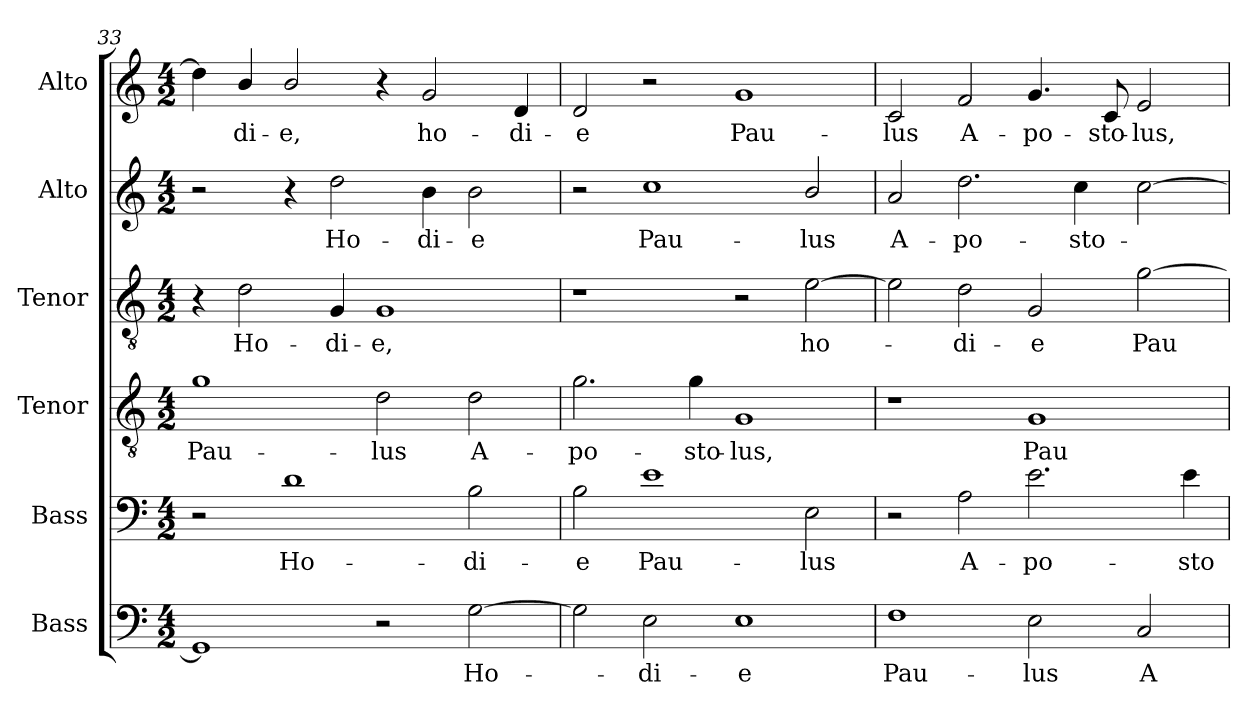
**kern	**text	**kern	**text	**kern	**text	**kern	**text	**kern	**text	**kern	**text
*part6	*part6	*part5	*part5	*part4	*part4	*part3	*part3	*part2	*part2	*part1	*part1
*staff6	*staff6	*staff5	*staff5	*staff4	*staff4	*staff3	*staff3	*staff2	*staff2	*staff1	*staff1
*I"Bass	*	*I"Bass	*	*I"Tenor	*	*I"Tenor	*	*I"Alto	*	*I"Alto	*
*I'B.	*	*	*	*I'T.	*	*I'T.	*	*I'A.	*	*I'A.	*
!!LO:PB:g=z
*clefF4	*	*clefF4	*	*clefGv2	*	*clefGv2	*	*clefG2	*	*clefG2	*
*	*	*	*	*ITrd7c12	*	*ITrd7c12	*	*	*	*	*
*k[]	*	*k[]	*	*k[]	*	*k[]	*	*k[]	*	*k[]	*
*C:	*	*C:	*	*C:	*	*C:	*	*C:	*	*C:	*
*M4/2	*	*M4/2	*	*M4/2	*	*M4/2	*	*M4/2	*	*M4/2	*
=33	=33	=33	=33	=33	=33	=33	=33	=33	=33	=33	=33
!	!	!	!	!	!LO:LY:b:color=#000000	!	!	!	!	!	!
1GGi]	.	2r	.	1Gi	Pau-	4r	.	2r	.	4ddi\]	.
!	!	!	!	!	!	!	!LO:LY:b:color=#000000	!	!	!	!
!	!	!	!	!	!	!	!	!	!	!	!LO:LY:b:color=#000000
.	.	.	.	.	.	2Di\	Ho-	.	.	4bi/	-di-
!	!	!	!LO:LY:b:color=#000000	!	!	!	!	!	!	!	!
!	!	!	!	!	!	!	!	!	!	!	!LO:LY:b:color=#000000
.	.	1di	Ho-	.	.	.	.	4r	.	2bi/	-e,
!	!	!	!	!	!	!	!LO:LY:b:color=#000000	!	!	!	!
!	!	!	!	!	!	!	!	!	!LO:LY:b:color=#000000	!	!
.	.	.	.	.	.	4GGi/	-di-	2ddi\	Ho-	.	.
!	!	!	!	!	!LO:LY:b:color=#000000	!	!	!	!	!	!
!	!	!	!	!	!	!	!LO:LY:b:color=#000000	!	!	!	!
2r	.	.	.	2Di\	-lus	1GGi	-e,	.	.	4r	.
!	!	!	!	!	!	!	!	!	!LO:LY:b:color=#000000	!	!
!	!	!	!	!	!	!	!	!	!	!	!LO:LY:b:color=#000000
.	.	.	.	.	.	.	.	4bi\	-di-	2gi/	ho-
!	!LO:LY:b:color=#000000	!	!	!	!	!	!	!	!	!	!
!	!	!	!LO:LY:b:color=#000000	!	!	!	!	!	!	!	!
!	!	!	!	!	!LO:LY:b:color=#000000	!	!	!	!	!	!
!	!	!	!	!	!	!	!	!	!LO:LY:b:color=#000000	!	!
[2Gi\	Ho-	2Bi\	-di-	2Di\	A-	.	.	2bi\	-e	.	.
!	!	!	!	!	!	!	!	!	!	!	!LO:LY:b:color=#000000
.	.	.	.	.	.	.	.	.	.	4di/	-di-
=34	=34	=34	=34	=34	=34	=34	=34	=34	=34	=34	=34
!	!	!	!LO:LY:b:color=#000000	!	!	!	!	!	!	!	!
!	!	!	!	!	!LO:LY:b:color=#000000	!	!	!	!	!	!
!	!	!	!	!	!	!	!	!	!	!	!LO:LY:b:color=#000000
2Gi\]	.	2Bi\	-e	2.Gi\	-po-	1r	.	2r	.	2di/	-e
!	!LO:LY:b:color=#000000	!	!	!	!	!	!	!	!	!	!
!	!	!	!LO:LY:b:color=#000000	!	!	!	!	!	!	!	!
!	!	!	!	!	!	!	!	!	!LO:LY:b:color=#000000	!	!
2Ei\	-di-	1ei	Pau-	.	.	.	.	1cci	Pau-	2r	.
!	!	!	!	!	!LO:LY:b:color=#000000	!	!	!	!	!	!
.	.	.	.	4Gi\	-sto-	.	.	.	.	.	.
!	!LO:LY:b:color=#000000	!	!	!	!	!	!	!	!	!	!
!	!	!	!	!	!LO:LY:b:color=#000000	!	!	!	!	!	!
!	!	!	!	!	!	!	!	!	!	!	!LO:LY:b:color=#000000
1Ei	-e	.	.	1GGi	-lus,	2r	.	.	.	1gi	Pau-
!	!	!	!LO:LY:b:color=#000000	!	!	!	!	!	!	!	!
!	!	!	!	!	!	!	!LO:LY:b:color=#000000	!	!	!	!
!	!	!	!	!	!	!	!	!	!LO:LY:b:color=#000000	!	!
.	.	2Ei\	-lus	.	.	[2Ei\	ho-	2bi/	-lus	.	.
=35	=35	=35	=35	=35	=35	=35	=35	=35	=35	=35	=35
!	!LO:LY:b:color=#000000	!	!	!	!	!	!	!	!	!	!
!	!	!	!	!	!	!	!	!	!LO:LY:b:color=#000000	!	!
!	!	!	!	!	!	!	!	!	!	!	!LO:LY:b:color=#000000
1Fi	Pau-	2r	.	1r	.	2Ei\]	.	2ai/	A-	2ci/	-lus
!	!	!	!LO:LY:b:color=#000000	!	!	!	!	!	!	!	!
!	!	!	!	!	!	!	!LO:LY:b:color=#000000	!	!	!	!
!	!	!	!	!	!	!	!	!	!LO:LY:b:color=#000000	!	!
!	!	!	!	!	!	!	!	!	!	!	!LO:LY:b:color=#000000
.	.	2Ai\	A-	.	.	2Di\	-di-	2.ddi\	-po-	2fi/	A-
!	!LO:LY:b:color=#000000	!	!	!	!	!	!	!	!	!	!
!	!	!	!LO:LY:b:color=#000000	!	!	!	!	!	!	!	!
!	!	!	!	!	!LO:LY:b:color=#000000	!	!	!	!	!	!
!	!	!	!	!	!	!	!LO:LY:b:color=#000000	!	!	!	!
!	!	!	!	!	!	!	!	!	!	!	!LO:LY:b:color=#000000
2Ei\	-lus	2.ei\	-po-	1GGi	Pau-	2GGi/	-e	.	.	4.gi/	-po-
!	!	!	!	!	!	!	!	!	!LO:LY:b:color=#000000	!	!
.	.	.	.	.	.	.	.	4cci\	-sto-	.	.
!	!	!	!	!	!	!	!	!	!	!	!LO:LY:b:color=#000000
.	.	.	.	.	.	.	.	.	.	8ci/	-sto-
!	!LO:LY:b:color=#000000	!	!	!	!	!	!	!	!	!	!
!	!	!	!	!	!	!	!LO:LY:b:color=#000000	!	!	!	!
!	!	!	!	!	!	!	!	!	!	!	!LO:LY:b:color=#000000
2Ci/	A-	.	.	.	.	[2Gi\	Pau-	[2cci\	.	2ei/	-lus,
!	!	!	!LO:LY:b:color=#000000	!	!	!	!	!	!	!	!
.	.	4ei\	-sto-	.	.	.	.	.	.	.	.
=	=	=	=	=	=	=	=	=	=	=	=
*-	*-	*-	*-	*-	*-	*-	*-	*-	*-	*-	*-
